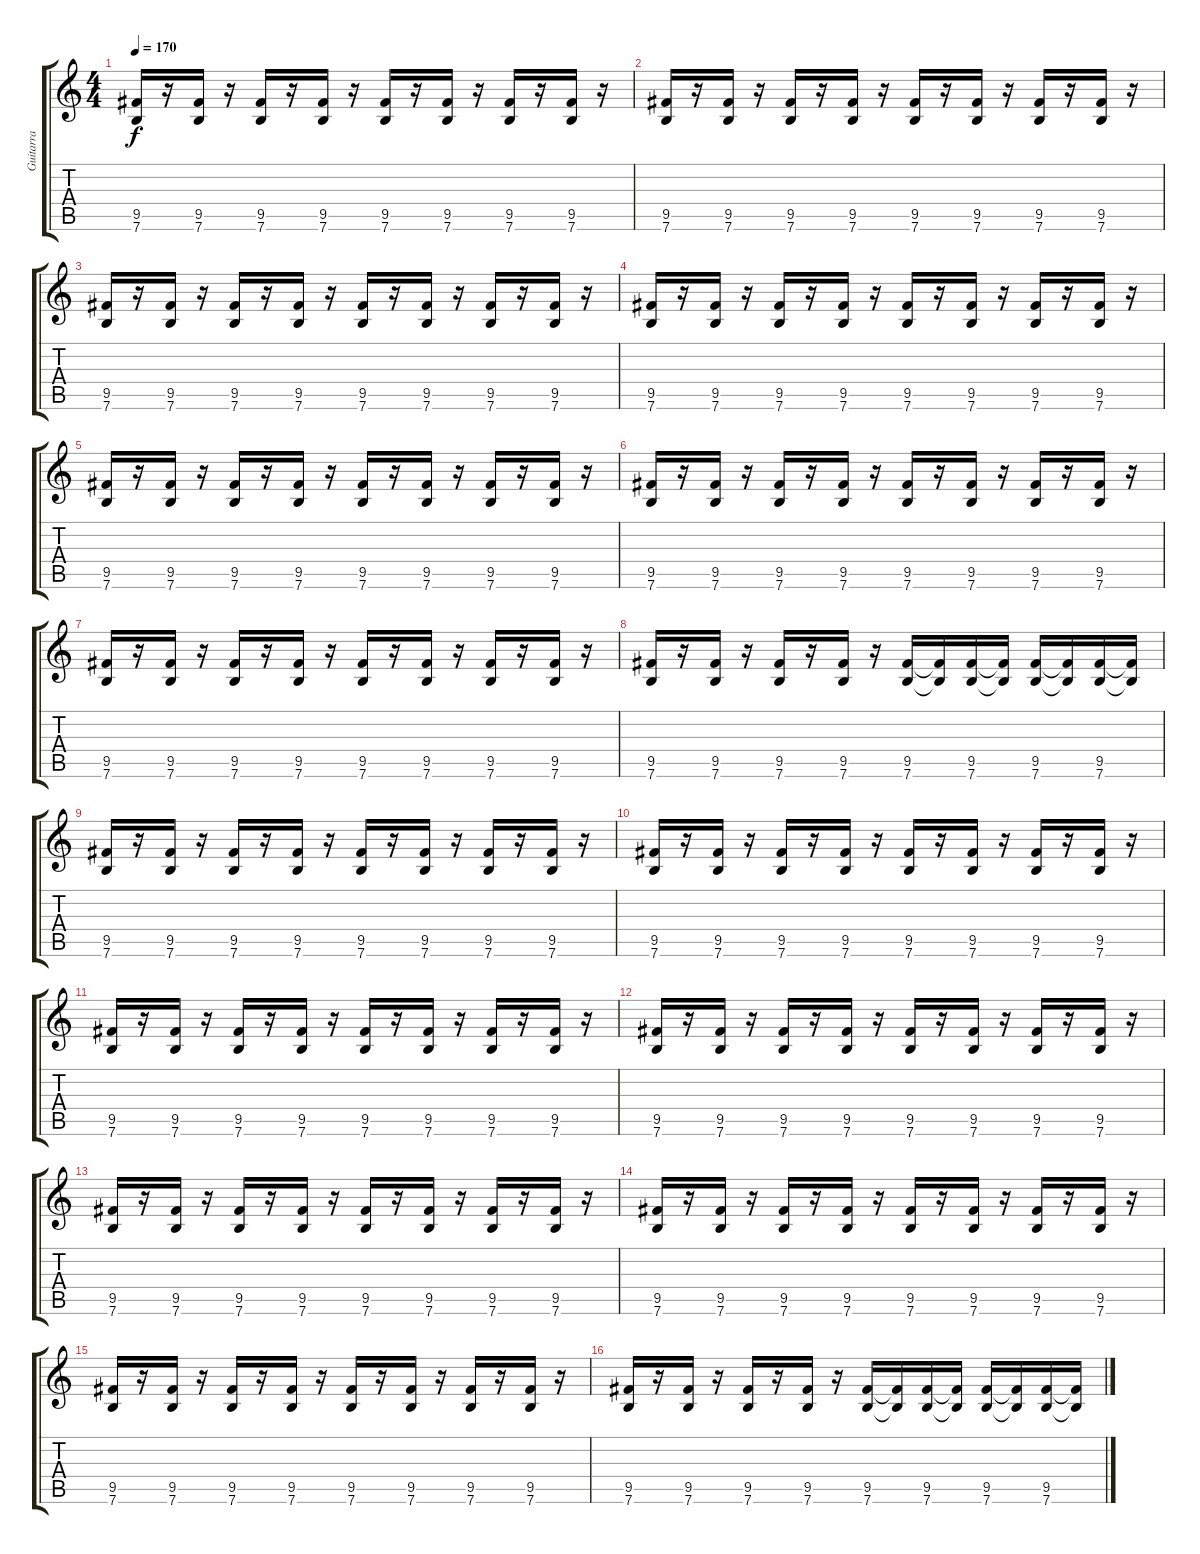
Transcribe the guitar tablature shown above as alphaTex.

\track ("Guitarra" "Guitarra") {instrument distortionguitar}
\staff {score tabs}
\tuning (E4 B3 G3 D3 A2 E2) {hide}
\ts (4 4)
\tempo 170
\clef g2
\ks c
(9.5 7.6).16{dy f} r.16 (9.5 7.6).16 r.16 (9.5 7.6).16 r.16 (9.5 7.6).16 r.16 (9.5 7.6).16 r.16 (9.5 7.6).16 r.16 (9.5 7.6).16 r.16 (9.5 7.6).16 r.16 |
(9.5 7.6).16 r.16 (9.5 7.6).16 r.16 (9.5 7.6).16 r.16 (9.5 7.6).16 r.16 (9.5 7.6).16 r.16 (9.5 7.6).16 r.16 (9.5 7.6).16 r.16 (9.5 7.6).16 r.16 |
(9.5 7.6).16 r.16 (9.5 7.6).16 r.16 (9.5 7.6).16 r.16 (9.5 7.6).16 r.16 (9.5 7.6).16 r.16 (9.5 7.6).16 r.16 (9.5 7.6).16 r.16 (9.5 7.6).16 r.16 |
(9.5 7.6).16 r.16 (9.5 7.6).16 r.16 (9.5 7.6).16 r.16 (9.5 7.6).16 r.16 (9.5 7.6).16 r.16 (9.5 7.6).16 r.16 (9.5 7.6).16 r.16 (9.5 7.6).16 r.16 |
(9.5 7.6).16 r.16 (9.5 7.6).16 r.16 (9.5 7.6).16 r.16 (9.5 7.6).16 r.16 (9.5 7.6).16 r.16 (9.5 7.6).16 r.16 (9.5 7.6).16 r.16 (9.5 7.6).16 r.16 |
(9.5 7.6).16 r.16 (9.5 7.6).16 r.16 (9.5 7.6).16 r.16 (9.5 7.6).16 r.16 (9.5 7.6).16 r.16 (9.5 7.6).16 r.16 (9.5 7.6).16 r.16 (9.5 7.6).16 r.16 |
(9.5 7.6).16 r.16 (9.5 7.6).16 r.16 (9.5 7.6).16 r.16 (9.5 7.6).16 r.16 (9.5 7.6).16 r.16 (9.5 7.6).16 r.16 (9.5 7.6).16 r.16 (9.5 7.6).16 r.16 |
(9.5 7.6).16 r.16 (9.5 7.6).16 r.16 (9.5 7.6).16 r.16 (9.5 7.6).16 r.16 (9.5 7.6).16 (9.5{t} 7.6{t}).16 (9.5 7.6).16 (9.5{t} 7.6{t}).16 (9.5 7.6).16 (9.5{t} 7.6{t}).16 (9.5 7.6).16 (9.5{t} 7.6{t}).16 |
(9.5 7.6).16 r.16 (9.5 7.6).16 r.16 (9.5 7.6).16 r.16 (9.5 7.6).16 r.16 (9.5 7.6).16 r.16 (9.5 7.6).16 r.16 (9.5 7.6).16 r.16 (9.5 7.6).16 r.16 |
(9.5 7.6).16 r.16 (9.5 7.6).16 r.16 (9.5 7.6).16 r.16 (9.5 7.6).16 r.16 (9.5 7.6).16 r.16 (9.5 7.6).16 r.16 (9.5 7.6).16 r.16 (9.5 7.6).16 r.16 |
(9.5 7.6).16 r.16 (9.5 7.6).16 r.16 (9.5 7.6).16 r.16 (9.5 7.6).16 r.16 (9.5 7.6).16 r.16 (9.5 7.6).16 r.16 (9.5 7.6).16 r.16 (9.5 7.6).16 r.16 |
(9.5 7.6).16 r.16 (9.5 7.6).16 r.16 (9.5 7.6).16 r.16 (9.5 7.6).16 r.16 (9.5 7.6).16 r.16 (9.5 7.6).16 r.16 (9.5 7.6).16 r.16 (9.5 7.6).16 r.16 |
(9.5 7.6).16 r.16 (9.5 7.6).16 r.16 (9.5 7.6).16 r.16 (9.5 7.6).16 r.16 (9.5 7.6).16 r.16 (9.5 7.6).16 r.16 (9.5 7.6).16 r.16 (9.5 7.6).16 r.16 |
(9.5 7.6).16 r.16 (9.5 7.6).16 r.16 (9.5 7.6).16 r.16 (9.5 7.6).16 r.16 (9.5 7.6).16 r.16 (9.5 7.6).16 r.16 (9.5 7.6).16 r.16 (9.5 7.6).16 r.16 |
(9.5 7.6).16 r.16 (9.5 7.6).16 r.16 (9.5 7.6).16 r.16 (9.5 7.6).16 r.16 (9.5 7.6).16 r.16 (9.5 7.6).16 r.16 (9.5 7.6).16 r.16 (9.5 7.6).16 r.16 |
(9.5 7.6).16 r.16 (9.5 7.6).16 r.16 (9.5 7.6).16 r.16 (9.5 7.6).16 r.16 (9.5 7.6).16 (9.5{t} 7.6{t}).16 (9.5 7.6).16 (9.5{t} 7.6{t}).16 (9.5 7.6).16 (9.5{t} 7.6{t}).16 (9.5 7.6).16 (9.5{t} 7.6{t}).16
